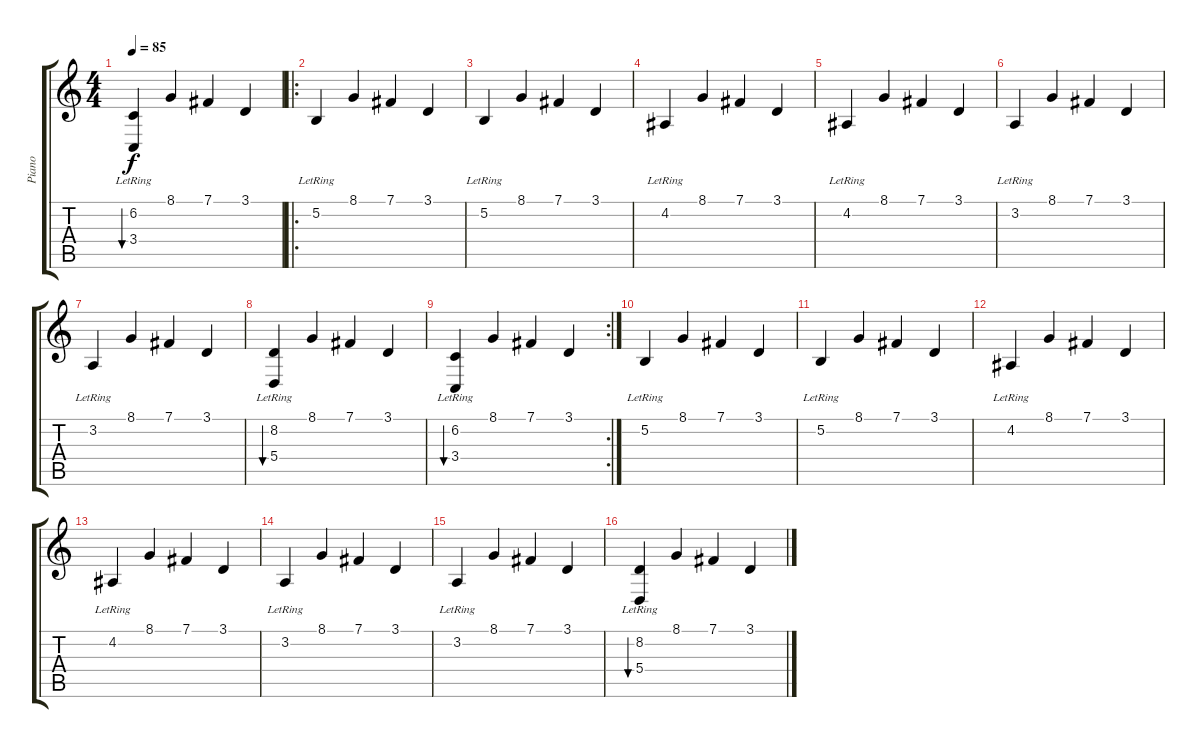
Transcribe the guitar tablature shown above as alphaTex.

\track ("Piano" "Piano") {instrument brightacousticpiano}
\staff {score tabs}
\tuning (B3 Gb3 D3 A2 E2 B1) {hide}
\ts (4 4)
\tempo 85
\clef g2
\ks c
(6.2{lr} 3.4{lr}).4{bu 240 dy f} 8.1.4 7.1.4 3.1.4 |
\ro
5.2{lr}.4 8.1.4 7.1.4 3.1.4 |
5.2{lr}.4 8.1.4 7.1.4 3.1.4 |
4.2{lr}.4 8.1.4 7.1.4 3.1.4 |
4.2{lr}.4 8.1.4 7.1.4 3.1.4 |
3.2{lr}.4 8.1.4 7.1.4 3.1.4 |
3.2{lr}.4 8.1.4 7.1.4 3.1.4 |
(8.2{lr} 5.4{lr}).4{bu 120} 8.1.4 7.1.4 3.1.4 |
\rc 2
(6.2{lr} 3.4{lr}).4{bu 240} 8.1.4 7.1.4 3.1.4 |
5.2{lr}.4 8.1.4 7.1.4 3.1.4 |
5.2{lr}.4 8.1.4 7.1.4 3.1.4 |
4.2{lr}.4 8.1.4 7.1.4 3.1.4 |
4.2{lr}.4 8.1.4 7.1.4 3.1.4 |
3.2{lr}.4 8.1.4 7.1.4 3.1.4 |
3.2{lr}.4 8.1.4 7.1.4 3.1.4 |
(8.2{lr} 5.4{lr}).4{bu 120} 8.1.4 7.1.4 3.1.4
